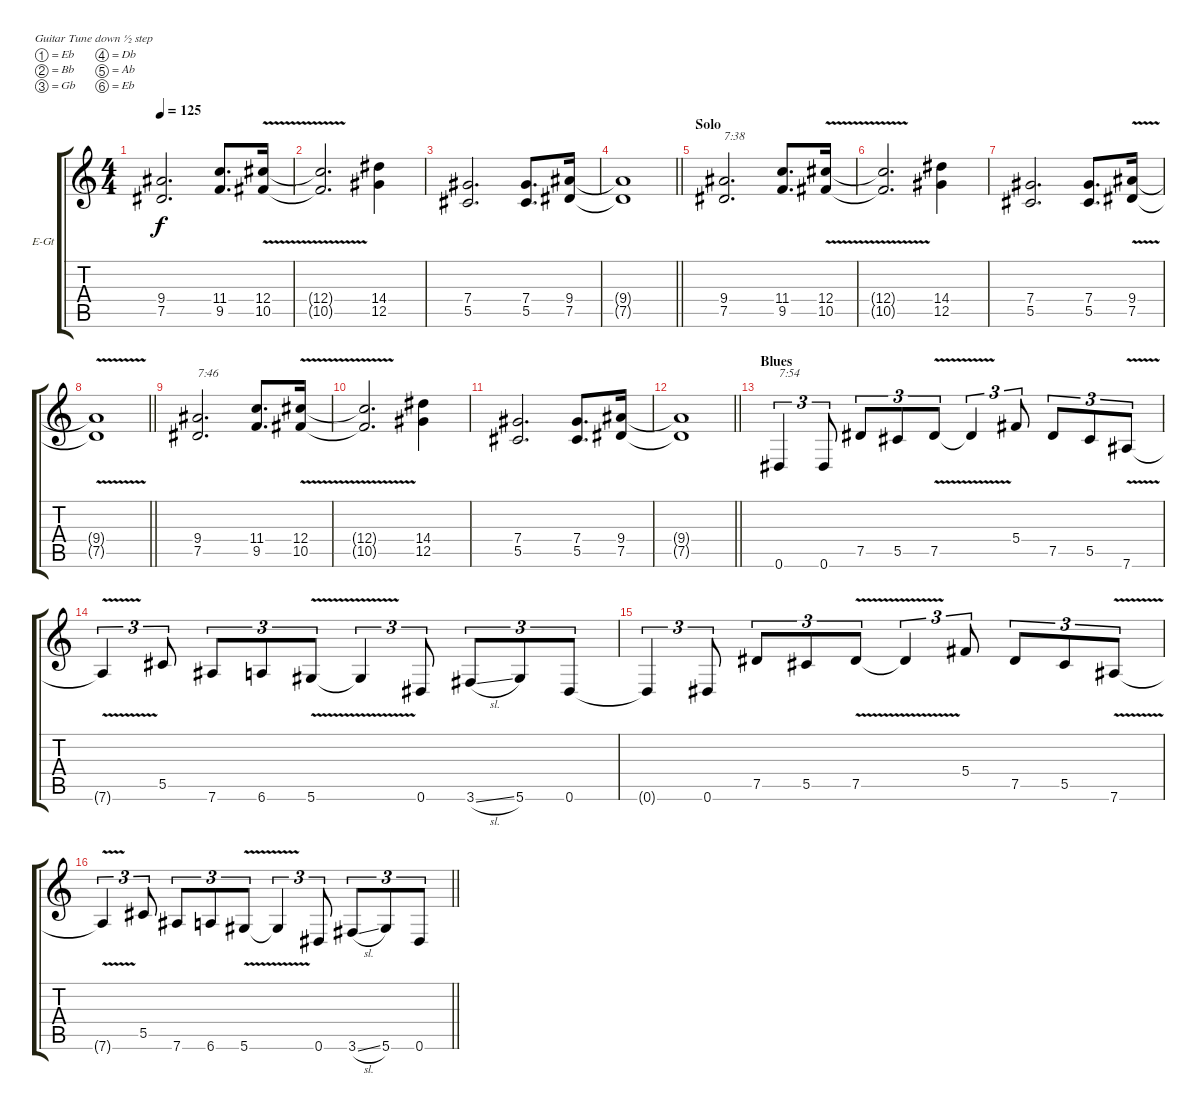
\bracketExtendMode groupsimilarinstruments
\firstSystemTrackNameOrientation horizontal
\otherSystemsTrackNameOrientation horizontal
\track ("Tony" "E-Gt") {instrument distortionguitar}
\staff {score tabs}
\tuning (Eb4 Bb3 Gb3 Db3 Ab2 Eb2)
\ts (4 4)
\tempo 125
\clef g2
\ks c
(9.4 7.5).2{d dy f} (11.4 9.5).8{d} (12.4 10.5{v}).16 |
(12.4{t} 10.5{v t}).2{d} (14.4 12.5).4 |
(7.4 5.5).2{d} (7.4 5.5).8{d} (9.4 7.5).16 |
\barLineRight lightlight
(9.4{t} 7.5{t}).1 |
\section ("" "Solo")
(9.4 7.5).2{d txt "7:38"} (11.4 9.5).8{d} (12.4 10.5{v}).16 |
(12.4{t} 10.5{v t}).2{d} (14.4 12.5).4 |
(7.4 5.5).2{d} (7.4 5.5).8{d} (9.4 7.5{v}).16 |
\barLineRight lightlight
(9.4{t} 7.5{v t}).1 |
(9.4 7.5).2{d txt "7:46"} (11.4 9.5).8{d} (12.4 10.5{v}).16 |
(12.4{t} 10.5{v t}).2{d} (14.4 12.5).4 |
(7.4 5.5).2{d} (7.4 5.5).8{d} (9.4 7.5).16 |
\barLineRight lightlight
(9.4{t} 7.5{t}).1 |
\section ("" "Blues")
0.6.4{tu (3 2) txt "7:54"} 0.6.8{tu (3 2)} 7.5.8{tu (3 2)} 5.5.8{tu (3 2)} 7.5{v}.8{tu (3 2)} 7.5{v t}.4{tu (3 2)} 5.4.8{tu (3 2)} 7.5.8{tu (3 2)} 5.5.8{tu (3 2)} 7.6{v}.8{tu (3 2)} |
7.6{v t}.4{tu (3 2)} 5.5.8{tu (3 2)} 7.6.8{tu (3 2)} 6.6.8{tu (3 2)} 5.6{v}.8{tu (3 2)} 5.6{v t}.4{tu (3 2)} 0.6.8{tu (3 2)} 3.6{sl}.8{tu (3 2)} 5.6.8{tu (3 2)} 0.6.8{tu (3 2)} |
0.6{t}.4{tu (3 2)} 0.6.8{tu (3 2)} 7.5.8{tu (3 2)} 5.5.8{tu (3 2)} 7.5{v}.8{tu (3 2)} 7.5{v t}.4{tu (3 2)} 5.4.8{tu (3 2)} 7.5.8{tu (3 2)} 5.5.8{tu (3 2)} 7.6{v}.8{tu (3 2)} |
\barLineRight lightlight
7.6{v t}.4{tu (3 2)} 5.5.8{tu (3 2)} 7.6.8{tu (3 2)} 6.6.8{tu (3 2)} 5.6{v}.8{tu (3 2)} 5.6{v t}.4{tu (3 2)} 0.6.8{tu (3 2)} 3.6{sl}.8{tu (3 2)} 5.6.8{tu (3 2)} 0.6.8{tu (3 2)}
